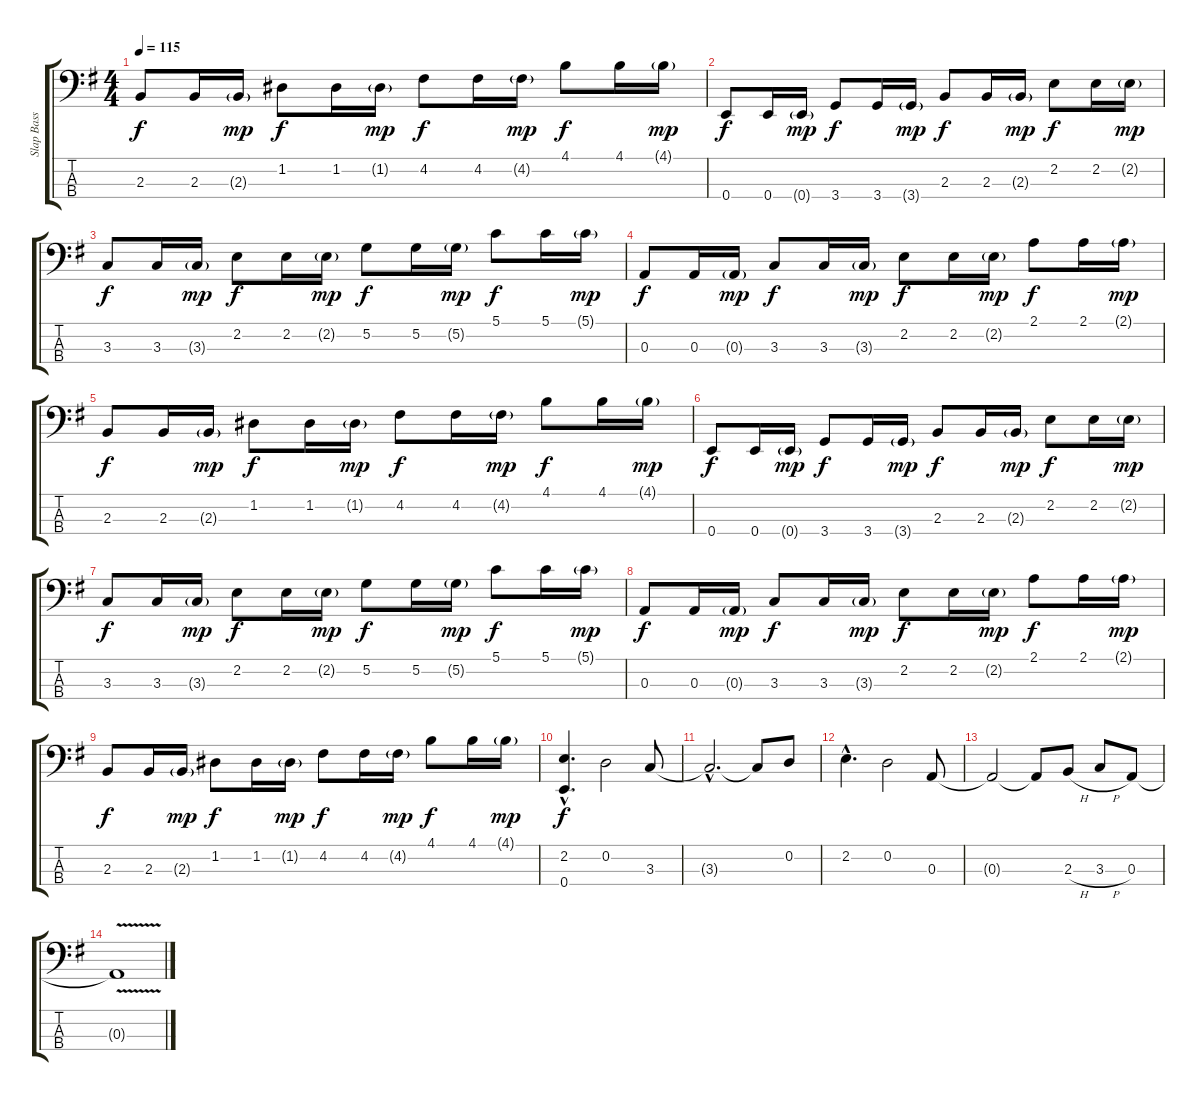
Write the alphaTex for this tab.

\track ("Slap Bass       " "Slap Bass ") {instrument slapbass1}
\staff {score tabs}
\tuning (G2 D2 A1 E1) {hide}
\ts (4 4)
\tempo 115
\clef f4
\ks g
2.3.8{dy f} 2.3.16 2.3{g}.16{dy mp} 1.2.8{dy f} 1.2.16 1.2{g}.16{dy mp} 4.2.8{dy f} 4.2.16 4.2{g}.16{dy mp} 4.1.8{dy f} 4.1.16 4.1{g}.16{dy mp} |
0.4.8{dy f} 0.4.16 0.4{g}.16{dy mp} 3.4.8{dy f} 3.4.16 3.4{g}.16{dy mp} 2.3.8{dy f} 2.3.16 2.3{g}.16{dy mp} 2.2.8{dy f} 2.2.16 2.2{g}.16{dy mp} |
3.3.8{dy f} 3.3.16 3.3{g}.16{dy mp} 2.2.8{dy f} 2.2.16 2.2{g}.16{dy mp} 5.2.8{dy f} 5.2.16 5.2{g}.16{dy mp} 5.1.8{dy f} 5.1.16 5.1{g}.16{dy mp} |
0.3.8{dy f} 0.3.16 0.3{g}.16{dy mp} 3.3.8{dy f} 3.3.16 3.3{g}.16{dy mp} 2.2.8{dy f} 2.2.16 2.2{g}.16{dy mp} 2.1.8{dy f} 2.1.16 2.1{g}.16{dy mp} |
2.3.8{dy f} 2.3.16 2.3{g}.16{dy mp} 1.2.8{dy f} 1.2.16 1.2{g}.16{dy mp} 4.2.8{dy f} 4.2.16 4.2{g}.16{dy mp} 4.1.8{dy f} 4.1.16 4.1{g}.16{dy mp} |
0.4.8{dy f} 0.4.16 0.4{g}.16{dy mp} 3.4.8{dy f} 3.4.16 3.4{g}.16{dy mp} 2.3.8{dy f} 2.3.16 2.3{g}.16{dy mp} 2.2.8{dy f} 2.2.16 2.2{g}.16{dy mp} |
3.3.8{dy f} 3.3.16 3.3{g}.16{dy mp} 2.2.8{dy f} 2.2.16 2.2{g}.16{dy mp} 5.2.8{dy f} 5.2.16 5.2{g}.16{dy mp} 5.1.8{dy f} 5.1.16 5.1{g}.16{dy mp} |
0.3.8{dy f} 0.3.16 0.3{g}.16{dy mp} 3.3.8{dy f} 3.3.16 3.3{g}.16{dy mp} 2.2.8{dy f} 2.2.16 2.2{g}.16{dy mp} 2.1.8{dy f} 2.1.16 2.1{g}.16{dy mp} |
2.3.8{dy f} 2.3.16 2.3{g}.16{dy mp} 1.2.8{dy f} 1.2.16 1.2{g}.16{dy mp} 4.2.8{dy f} 4.2.16 4.2{g}.16{dy mp} 4.1.8{dy f} 4.1.16 4.1{g}.16{dy mp} |
(2.2{hac} 0.4{hac}).4{d dy f} 0.2.2 3.3.8 |
3.3{hac t}.2{d} 3.3{t}.8 0.2.8 |
2.2{hac}.4{d} 0.2.2 0.3.8 |
0.3{t}.2 0.3{t}.8 2.3{h}.8 3.3{h}.8 0.3.8 |
0.3{v t}.1
